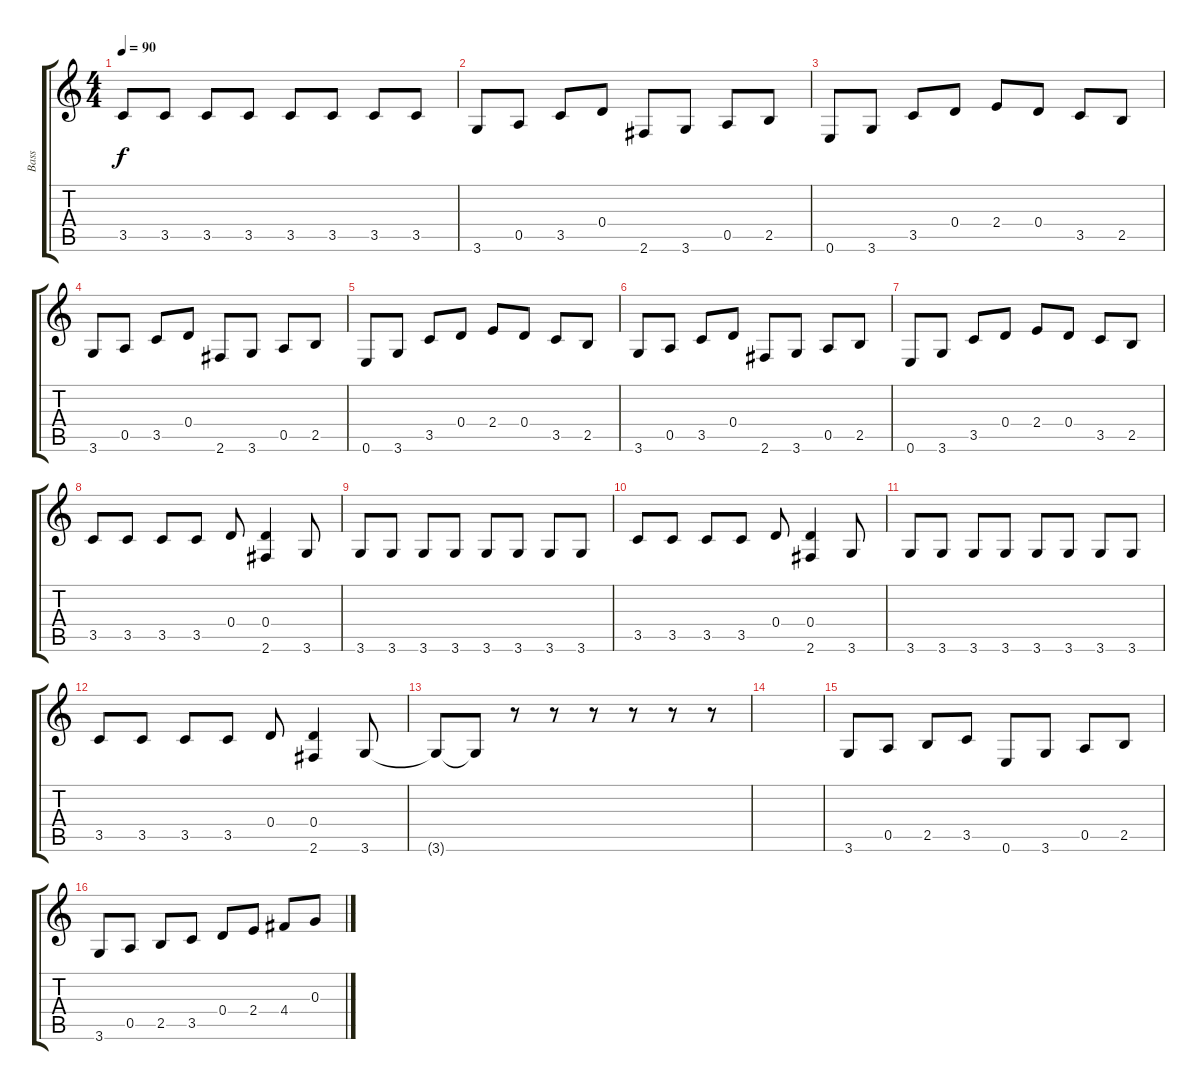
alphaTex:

\track ("Bass" "Bass") {instrument electricbassfinger}
\staff {score tabs}
\tuning (E4 B3 G3 D3 A2 E2) {hide}
\ts (4 4)
\tempo 90
\clef g2
\ks c
3.5.8{dy f} 3.5.8 3.5.8 3.5.8 3.5.8 3.5.8 3.5.8 3.5.8 |
3.6.8 0.5.8 3.5.8 0.4.8 2.6.8 3.6.8 0.5.8 2.5.8 |
0.6.8 3.6.8 3.5.8 0.4.8 2.4.8 0.4.8 3.5.8 2.5.8 |
3.6.8 0.5.8 3.5.8 0.4.8 2.6.8 3.6.8 0.5.8 2.5.8 |
0.6.8 3.6.8 3.5.8 0.4.8 2.4.8 0.4.8 3.5.8 2.5.8 |
3.6.8 0.5.8 3.5.8 0.4.8 2.6.8 3.6.8 0.5.8 2.5.8 |
0.6.8 3.6.8 3.5.8 0.4.8 2.4.8 0.4.8 3.5.8 2.5.8 |
3.5.8 3.5.8 3.5.8 3.5.8 0.4.8 (0.4 2.6).4 3.6.8 |
3.6.8 3.6.8 3.6.8 3.6.8 3.6.8 3.6.8 3.6.8 3.6.8 |
3.5.8 3.5.8 3.5.8 3.5.8 0.4.8 (0.4 2.6).4 3.6.8 |
3.6.8 3.6.8 3.6.8 3.6.8 3.6.8 3.6.8 3.6.8 3.6.8 |
3.5.8 3.5.8 3.5.8 3.5.8 0.4.8 (0.4 2.6).4 3.6.8 |
3.6{t}.8 3.6{t}.8 r.8 r.8 r.8 r.8 r.8 r.8 |
|
3.6.8 0.5.8 2.5.8 3.5.8 0.6.8 3.6.8 0.5.8 2.5.8 |
3.6.8 0.5.8 2.5.8 3.5.8 0.4.8 2.4.8 4.4.8 0.3.8
